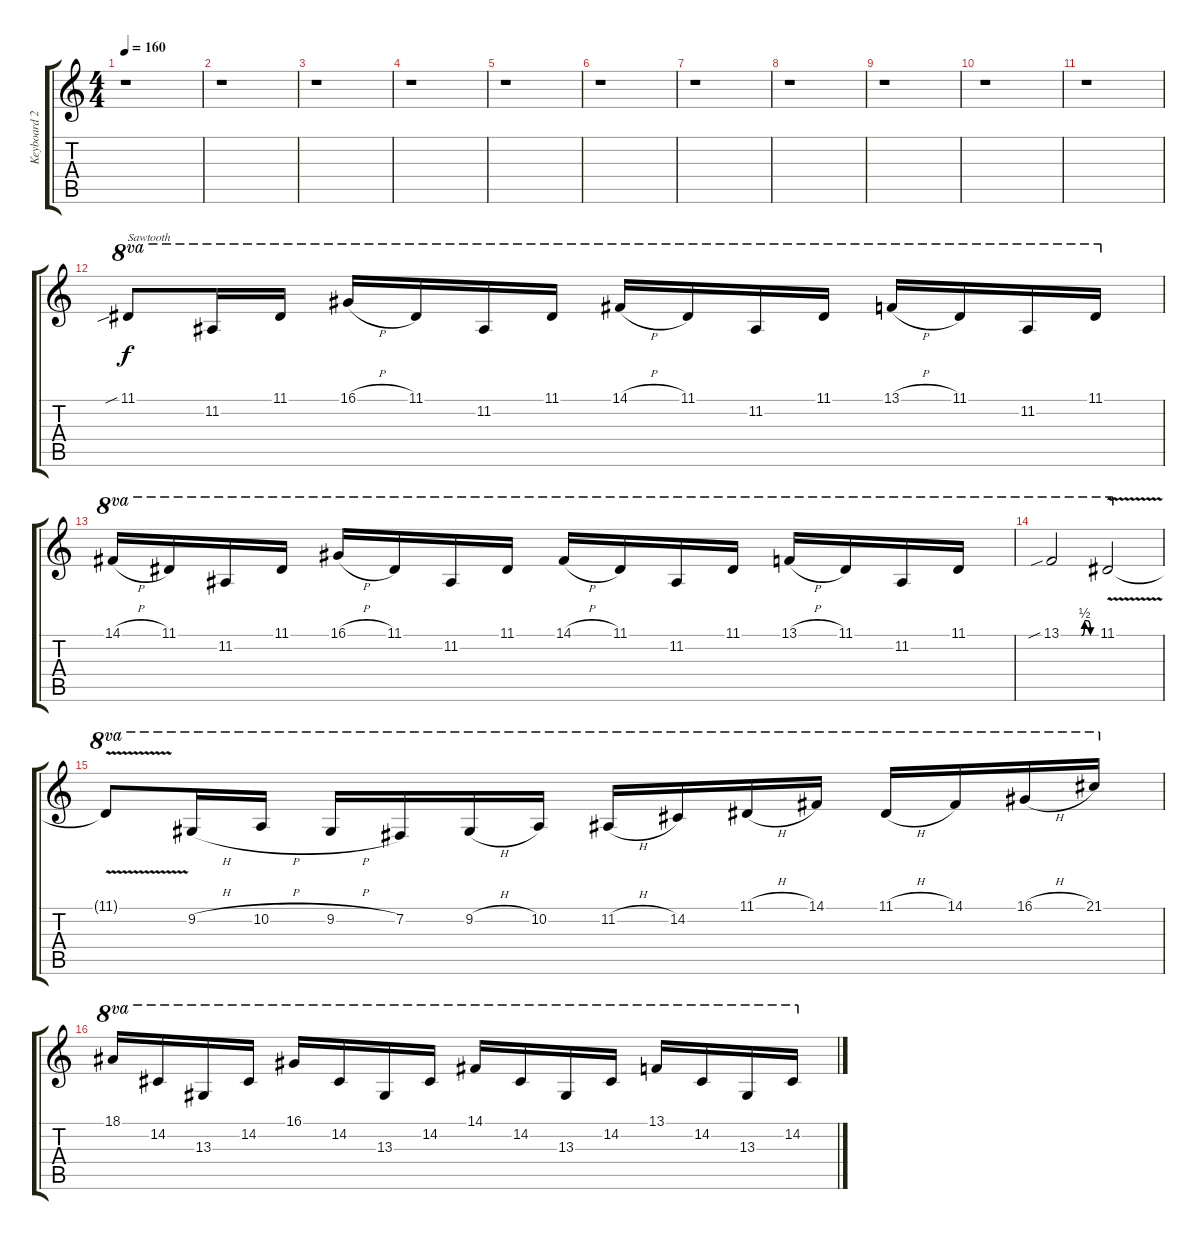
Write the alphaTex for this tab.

\track ("Keyboard 2" "Keyboard 2") {instrument stringensemble1}
\staff {score tabs}
\tuning (E4 B3 G3 D3 A2 E2) {hide}
\ts (4 4)
\tempo 160
\clef g2
\ks c
r.1{dy f} |
r.1 |
r.1 |
r.1 |
r.1 |
r.1 |
r.1 |
r.1 |
r.1 |
r.1 |
r.1{instrument lead1square} |
11.1{sib}.8{ot 8va txt "Sawtooth"} 11.2.16{ot 8va} 11.1.16{ot 8va} 16.1{h}.16{ot 8va} 11.1.16{ot 8va} 11.2.16{ot 8va} 11.1.16{ot 8va} 14.1{h}.16{ot 8va} 11.1.16{ot 8va} 11.2.16{ot 8va} 11.1.16{ot 8va} 13.1{h}.16{ot 8va} 11.1.16{ot 8va} 11.2.16{ot 8va} 11.1.16{ot 8va} |
14.1{h}.16{ot 8va} 11.1.16{ot 8va} 11.2.16{ot 8va} 11.1.16{ot 8va} 16.1{h}.16{ot 8va} 11.1.16{ot 8va} 11.2.16{ot 8va} 11.1.16{ot 8va} 14.1{h}.16{ot 8va} 11.1.16{ot 8va} 11.2.16{ot 8va} 11.1.16{ot 8va} 13.1{h}.16{ot 8va} 11.1.16{ot 8va} 11.2.16{ot 8va} 11.1.16{ot 8va} |
13.1{be (custom 0 0 35 0 40 2 45 2 50 0 60 0) sib}.2{ot 8va} 11.1{v}.2{ot 8va} |
11.1{t}.8{ot 8va} 9.2{h}.16{ot 8va} 10.2{h}.16{ot 8va} 9.2{h}.16{ot 8va} 7.2.16{ot 8va} 9.2{h}.16{ot 8va} 10.2.16{ot 8va} 11.2{h}.16{ot 8va} 14.2.16{ot 8va} 11.1{h}.16{ot 8va} 14.1.16{ot 8va} 11.1{h}.16{ot 8va} 14.1.16{ot 8va} 16.1{h}.16{ot 8va} 21.1.16{ot 8va} |
18.1.16{ot 8va} 14.2.16{ot 8va} 13.3.16{ot 8va} 14.2.16{ot 8va} 16.1.16{ot 8va} 14.2.16{ot 8va} 13.3.16{ot 8va} 14.2.16{ot 8va} 14.1.16{ot 8va} 14.2.16{ot 8va} 13.3.16{ot 8va} 14.2.16{ot 8va} 13.1.16{ot 8va} 14.2.16{ot 8va} 13.3.16{ot 8va} 14.2.16{ot 8va}
